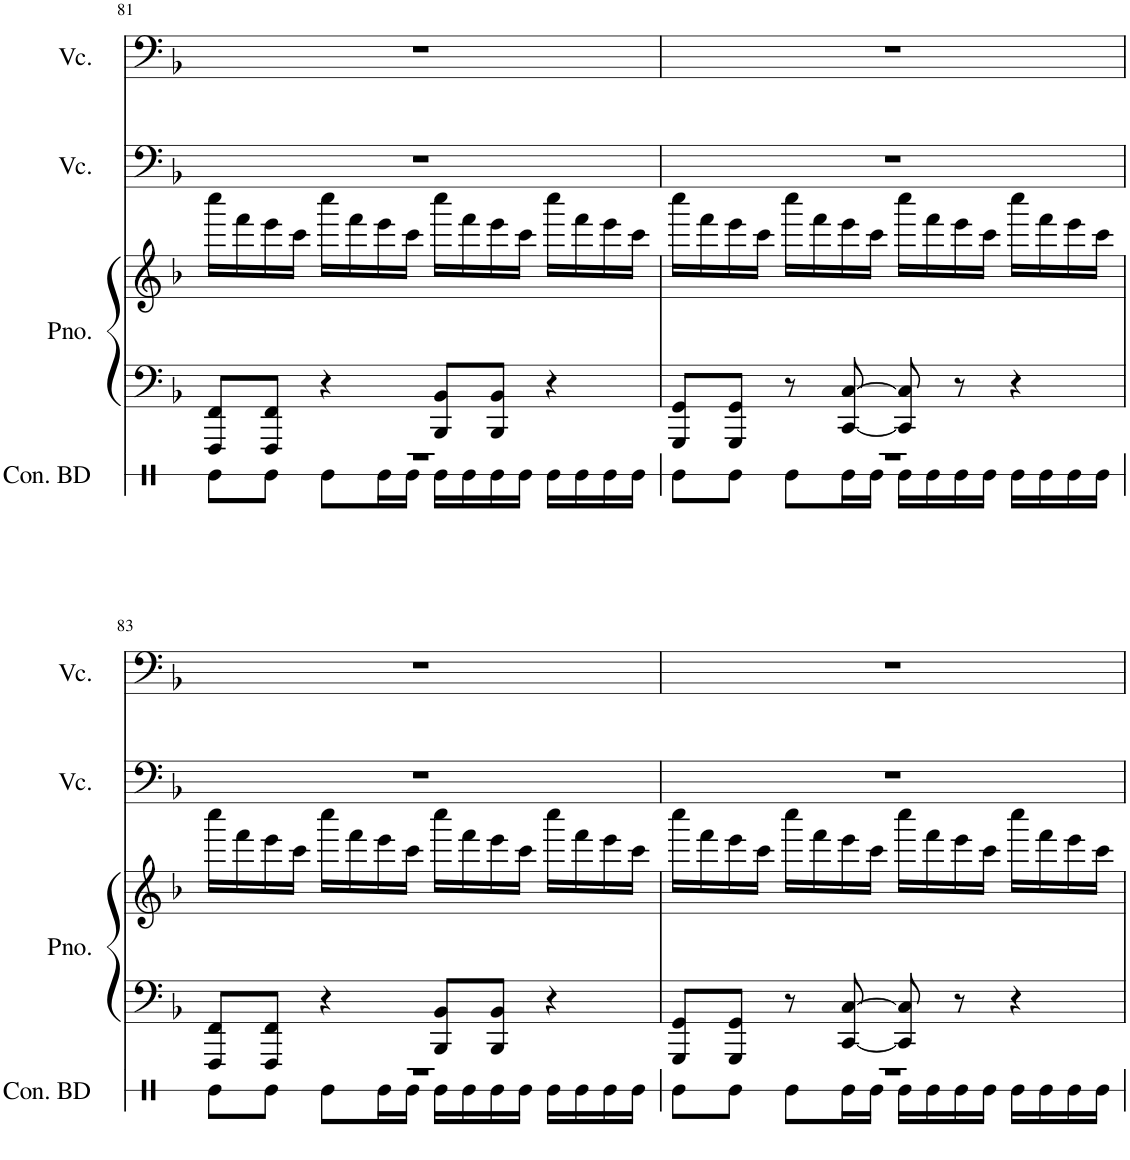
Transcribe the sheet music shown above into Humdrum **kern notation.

**kern	**kern	**kern	**kern	**kern
*part4	*part3	*part3	*part2	*part1
*staff5	*staff4	*staff3	*staff2	*staff1
*I"Concert Bass Drum, Concert Bass Drum	*I"Piano, Piano	*	*I"Violoncello	*I"Violoncello, Violoncello
*I'Con. BD	*I'Pno.	*	*I'Vc.	*I'Vc.
!!LO:PB:g=z
*clefX	*clefG2	*clefG2	*clefF4	*clefF4
*k[]	*k[b-]	*k[b-]	*k[b-]	*k[b-]
*M4/4	*M4/4	*M4/4	*M4/4	*M4/4
=81	=81	=81	=81	=81
*^	*	*	*	*
1r	8Re\L	8FFF/ 8FF/L	16cccc\LL	1r	1r
.	.	.	16fff\	.	.
.	8Re\J	8FFF/ 8FF/J	16eee\	.	.
.	.	.	16ccc\JJ	.	.
.	8Re\L	4r	16cccc\LL	.	.
.	.	.	16fff\	.	.
.	16Re\L	.	16eee\	.	.
.	16Re\JJ	.	16ccc\JJ	.	.
.	16Re\LL	8BBB-/ 8BB-/L	16cccc\LL	.	.
.	16Re\	.	16fff\	.	.
.	16Re\	8BBB-/ 8BB-/J	16eee\	.	.
.	16Re\JJ	.	16ccc\JJ	.	.
.	16Re\LL	4r	16cccc\LL	.	.
.	16Re\	.	16fff\	.	.
.	16Re\	.	16eee\	.	.
.	16Re\JJ	.	16ccc\JJ	.	.
=82	=82	=82	=82	=82	=82
1r	8Re\L	8GGG/ 8GG/L	16cccc\LL	1r	1r
.	.	.	16fff\	.	.
.	8Re\J	8GGG/ 8GG/J	16eee\	.	.
.	.	.	16ccc\JJ	.	.
.	8Re\L	8r	16cccc\LL	.	.
.	.	.	16fff\	.	.
.	16Re\L	[8CC/ [8C/	16eee\	.	.
.	16Re\JJ	.	16ccc\JJ	.	.
.	16Re\LL	8CC/] 8C/]	16cccc\LL	.	.
.	16Re\	.	16fff\	.	.
.	16Re\	8r	16eee\	.	.
.	16Re\JJ	.	16ccc\JJ	.	.
.	16Re\LL	4r	16cccc\LL	.	.
.	16Re\	.	16fff\	.	.
.	16Re\	.	16eee\	.	.
.	16Re\JJ	.	16ccc\JJ	.	.
!!LO:LB:g=z
=83	=83	=83	=83	=83	=83
1r	8Re\L	8FFF/ 8FF/L	16cccc\LL	1r	1r
.	.	.	16fff\	.	.
.	8Re\J	8FFF/ 8FF/J	16eee\	.	.
.	.	.	16ccc\JJ	.	.
.	8Re\L	4r	16cccc\LL	.	.
.	.	.	16fff\	.	.
.	16Re\L	.	16eee\	.	.
.	16Re\JJ	.	16ccc\JJ	.	.
.	16Re\LL	8BBB-/ 8BB-/L	16cccc\LL	.	.
.	16Re\	.	16fff\	.	.
.	16Re\	8BBB-/ 8BB-/J	16eee\	.	.
.	16Re\JJ	.	16ccc\JJ	.	.
.	16Re\LL	4r	16cccc\LL	.	.
.	16Re\	.	16fff\	.	.
.	16Re\	.	16eee\	.	.
.	16Re\JJ	.	16ccc\JJ	.	.
=84	=84	=84	=84	=84	=84
1r	8Re\L	8GGG/ 8GG/L	16cccc\LL	1r	1r
.	.	.	16fff\	.	.
.	8Re\J	8GGG/ 8GG/J	16eee\	.	.
.	.	.	16ccc\JJ	.	.
.	8Re\L	8r	16cccc\LL	.	.
.	.	.	16fff\	.	.
.	16Re\L	[8CC/ [8C/	16eee\	.	.
.	16Re\JJ	.	16ccc\JJ	.	.
.	16Re\LL	8CC/] 8C/]	16cccc\LL	.	.
.	16Re\	.	16fff\	.	.
.	16Re\	8r	16eee\	.	.
.	16Re\JJ	.	16ccc\JJ	.	.
.	16Re\LL	4r	16cccc\LL	.	.
.	16Re\	.	16fff\	.	.
.	16Re\	.	16eee\	.	.
.	16Re\JJ	.	16ccc\JJ	.	.
*v	*v	*	*	*	*
=	=	=	=	=
*-	*-	*-	*-	*-
